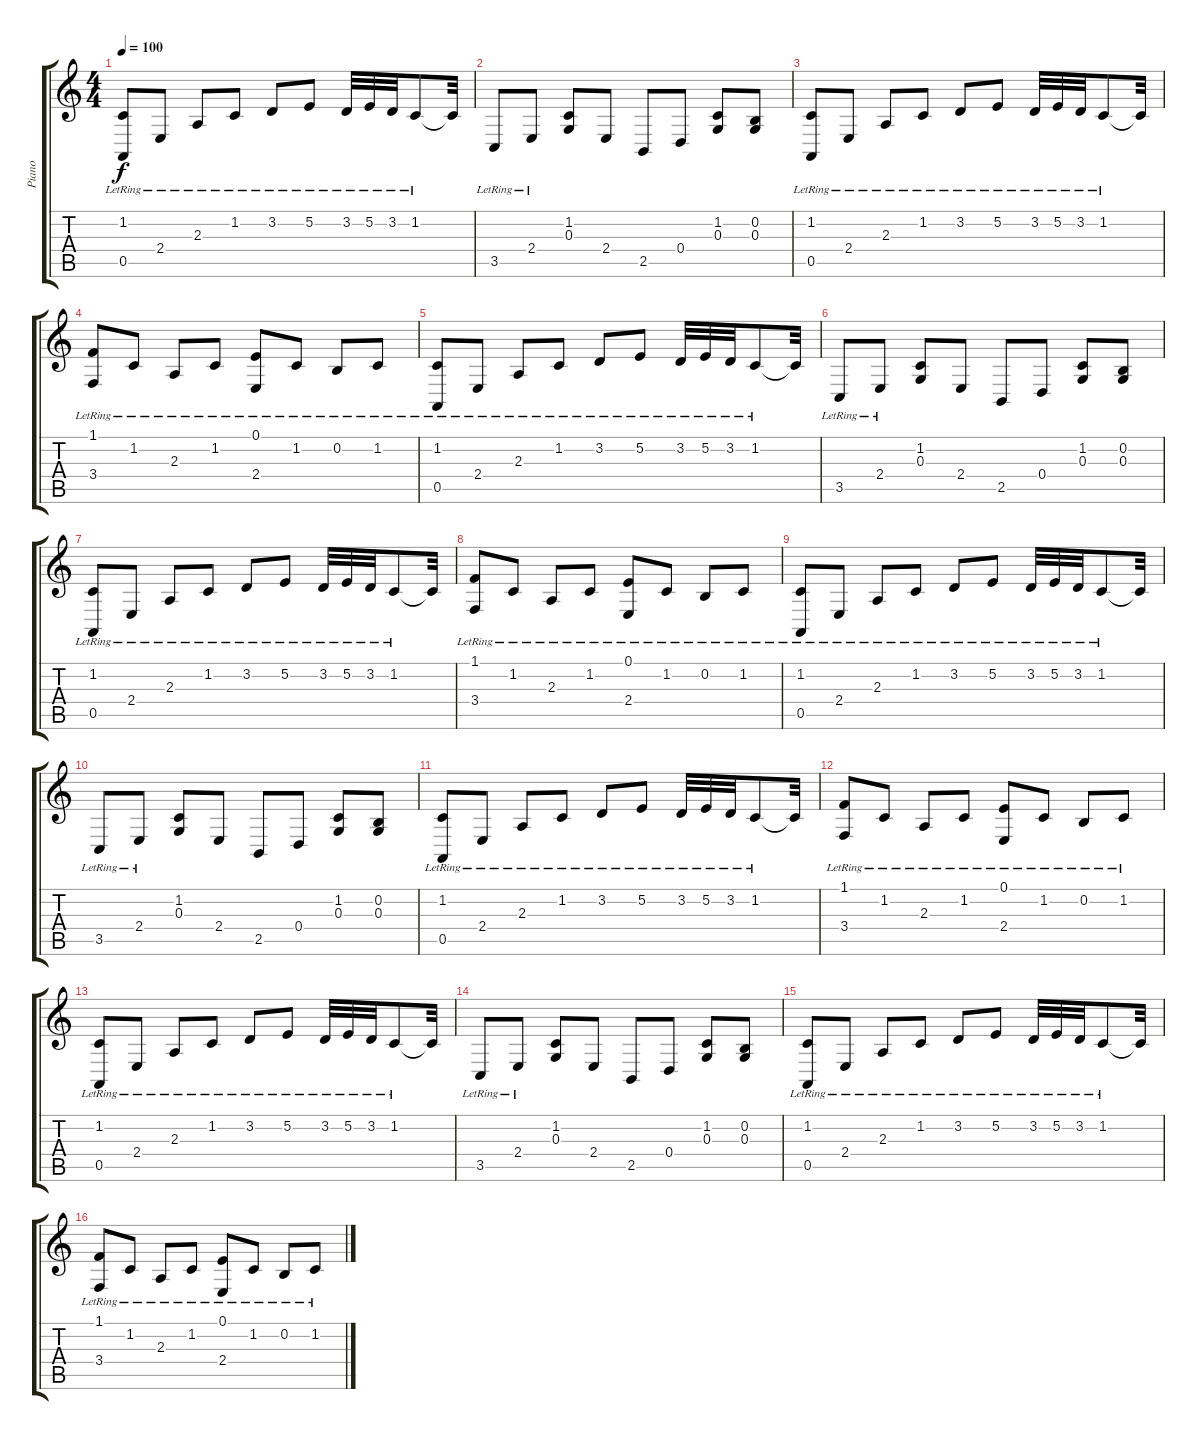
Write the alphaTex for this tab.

\track ("Piano " "Piano ") {instrument acousticgrandpiano}
\staff {score tabs}
\tuning (E4 B3 G3 D3 A2 E2) {hide}
\ts (4 4)
\tempo 100
\clef g2
\ks c
(1.2{lr} 0.5{lr}).8{dy f} 2.4{lr}.8 2.3{lr}.8 1.2{lr}.8 3.2{lr}.8 5.2{lr}.8 3.2{lr}.32 5.2{lr}.32 3.2{lr}.32 1.2{lr}.8 1.2{t}.32 |
3.5{lr}.8 2.4{lr}.8 (1.2 0.3).8 2.4.8 2.5.8 0.4.8 (1.2 0.3).8 (0.2 0.3).8 |
(1.2{lr} 0.5{lr}).8 2.4{lr}.8 2.3{lr}.8 1.2{lr}.8 3.2{lr}.8 5.2{lr}.8 3.2{lr}.32 5.2{lr}.32 3.2{lr}.32 1.2{lr}.8 1.2{t}.32 |
(1.1{lr} 3.4{lr}).8 1.2{lr}.8 2.3{lr}.8 1.2{lr}.8 (0.1{lr} 2.4{lr}).8 1.2{lr}.8 0.2{lr}.8 1.2{lr}.8 |
(1.2{lr} 0.5{lr}).8 2.4{lr}.8 2.3{lr}.8 1.2{lr}.8 3.2{lr}.8 5.2{lr}.8 3.2{lr}.32 5.2{lr}.32 3.2{lr}.32 1.2{lr}.8 1.2{t}.32 |
3.5{lr}.8 2.4{lr}.8 (1.2 0.3).8 2.4.8 2.5.8 0.4.8 (1.2 0.3).8 (0.2 0.3).8 |
(1.2{lr} 0.5{lr}).8 2.4{lr}.8 2.3{lr}.8 1.2{lr}.8 3.2{lr}.8 5.2{lr}.8 3.2{lr}.32 5.2{lr}.32 3.2{lr}.32 1.2{lr}.8 1.2{t}.32 |
(1.1{lr} 3.4{lr}).8 1.2{lr}.8 2.3{lr}.8 1.2{lr}.8 (0.1{lr} 2.4{lr}).8 1.2{lr}.8 0.2{lr}.8 1.2{lr}.8 |
(1.2{lr} 0.5{lr}).8 2.4{lr}.8 2.3{lr}.8 1.2{lr}.8 3.2{lr}.8 5.2{lr}.8 3.2{lr}.32 5.2{lr}.32 3.2{lr}.32 1.2{lr}.8 1.2{t}.32 |
3.5{lr}.8 2.4{lr}.8 (1.2 0.3).8 2.4.8 2.5.8 0.4.8 (1.2 0.3).8 (0.2 0.3).8 |
(1.2{lr} 0.5{lr}).8 2.4{lr}.8 2.3{lr}.8 1.2{lr}.8 3.2{lr}.8 5.2{lr}.8 3.2{lr}.32 5.2{lr}.32 3.2{lr}.32 1.2{lr}.8 1.2{t}.32 |
(1.1{lr} 3.4{lr}).8 1.2{lr}.8 2.3{lr}.8 1.2{lr}.8 (0.1{lr} 2.4{lr}).8 1.2{lr}.8 0.2{lr}.8 1.2{lr}.8 |
(1.2{lr} 0.5{lr}).8 2.4{lr}.8 2.3{lr}.8 1.2{lr}.8 3.2{lr}.8 5.2{lr}.8 3.2{lr}.32 5.2{lr}.32 3.2{lr}.32 1.2{lr}.8 1.2{t}.32 |
3.5{lr}.8 2.4{lr}.8 (1.2 0.3).8 2.4.8 2.5.8 0.4.8 (1.2 0.3).8 (0.2 0.3).8 |
(1.2{lr} 0.5{lr}).8 2.4{lr}.8 2.3{lr}.8 1.2{lr}.8 3.2{lr}.8 5.2{lr}.8 3.2{lr}.32 5.2{lr}.32 3.2{lr}.32 1.2{lr}.8 1.2{t}.32 |
(1.1{lr} 3.4{lr}).8 1.2{lr}.8 2.3{lr}.8 1.2{lr}.8 (0.1{lr} 2.4{lr}).8 1.2{lr}.8 0.2{lr}.8 1.2{lr}.8
